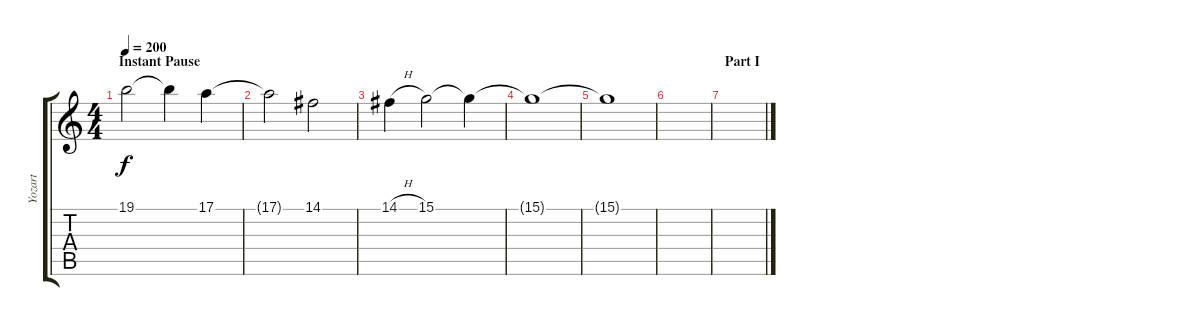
\track ("Yozart" "Yozart") {instrument acousticgrandpiano}
\staff {score tabs}
\tuning (E4 B3 G3 D3 A2 E2) {hide}
\ts (4 4)
\section ("" "Instant Pause")
\tempo 200
\clef g2
\ks c
19.1.2{dy f} 19.1{t}.4 17.1.4 |
17.1{t}.2 14.1.2 |
14.1{h}.4 15.1.2 15.1{t}.4 |
15.1{t}.1 |
15.1{t}.1 |
|
\section ("" "Part I")
